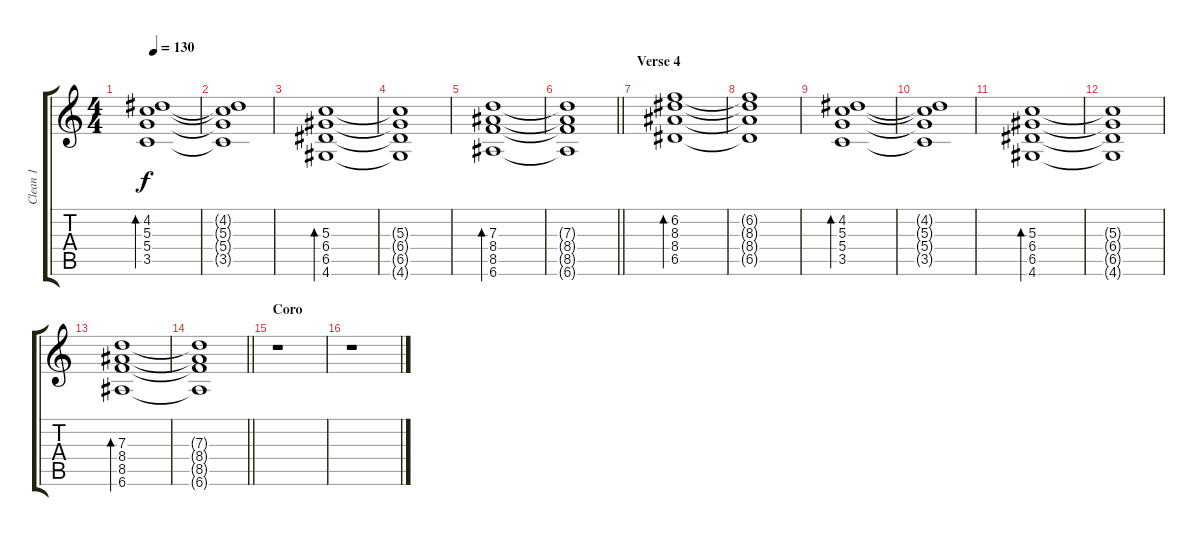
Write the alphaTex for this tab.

\track ("Clean 1" "Clean 1") {instrument electricguitarjazz}
\staff {score tabs}
\tuning (E4 B3 G3 D3 A2 E2) {hide}
\ts (4 4)
\tempo 130
\clef g2
\ks c
(4.2 5.3 5.4 3.5).1{bd 120 dy f} |
(4.2{t} 5.3{t} 5.4{t} 3.5{t}).1 |
(5.3 6.4 6.5 4.6).1{bd 120} |
(5.3{t} 6.4{t} 6.5{t} 4.6{t}).1 |
(7.3 8.4 8.5 6.6).1{bd 120} |
\barLineRight lightlight
(7.3{t} 8.4{t} 8.5{t} 6.6{t}).1 |
\section ("" "Verse 4")
(6.2 8.3 8.4 6.5).1{bd 120} |
(6.2{t} 8.3{t} 8.4{t} 6.5{t}).1 |
(4.2 5.3 5.4 3.5).1{bd 120} |
(4.2{t} 5.3{t} 5.4{t} 3.5{t}).1 |
(5.3 6.4 6.5 4.6).1{bd 120} |
(5.3{t} 6.4{t} 6.5{t} 4.6{t}).1 |
(7.3 8.4 8.5 6.6).1{bd 120} |
\barLineRight lightlight
(7.3{t} 8.4{t} 8.5{t} 6.6{t}).1 |
\section ("" "Coro")
r.1 |
r.1
